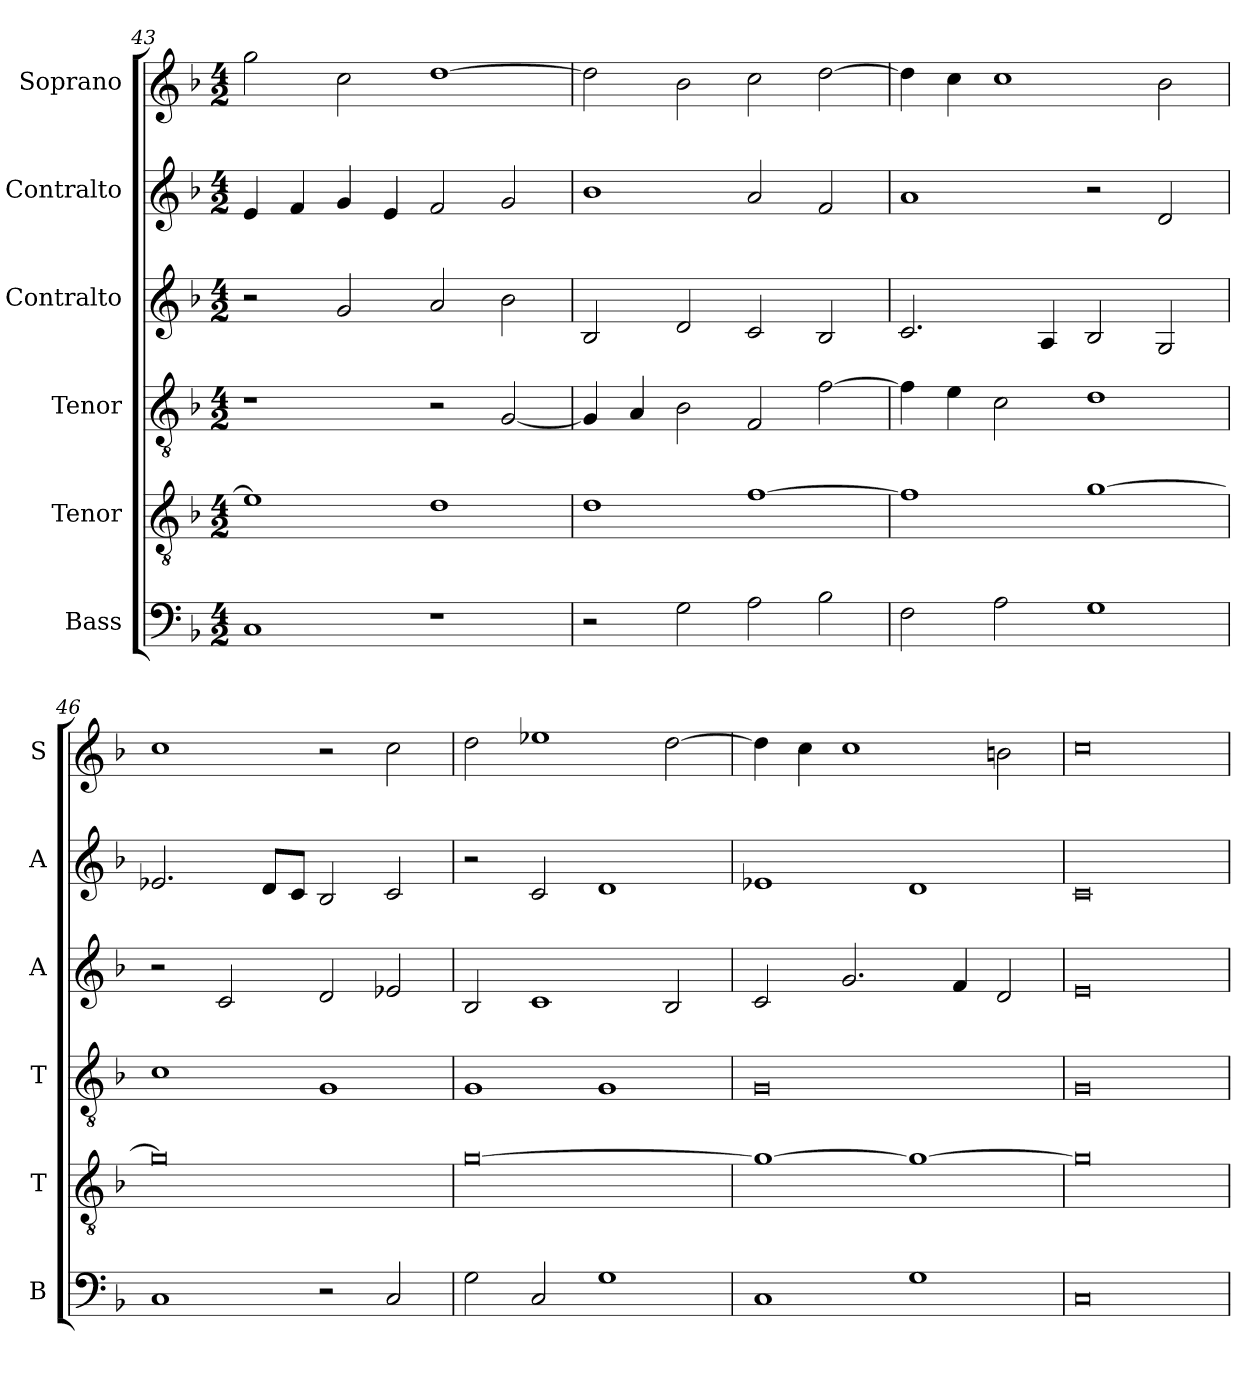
**kern	**kern	**kern	**kern	**kern	**kern
*part6	*part5	*part4	*part3	*part2	*part1
*staff6	*staff5	*staff4	*staff3	*staff2	*staff1
*I"Bass	*I"Tenor	*I"Tenor	*I"Contralto	*I"Contralto	*I"Soprano
*I'B	*I'T	*I'T	*I'A	*I'A	*I'S
*clefF4	*clefGv2	*clefGv2	*clefG2	*clefG2	*clefG2
*k[b-]	*k[b-]	*k[b-]	*k[b-]	*k[b-]	*k[b-]
*F:ion	*F:ion	*F:ion	*F:ion	*F:ion	*F:ion
*M4/2	*M4/2	*M4/2	*M4/2	*M4/2	*M4/2
=43	=43	=43	=43	=43	=43
1C	1e]	1r	2r	4e	2gg
.	.	.	.	4f	.
.	.	.	2g	4g	2cc
.	.	.	.	4e	.
1r	1d	2r	2a	2f	[1dd
.	.	[2G	2b-	2g	.
=44	=44	=44	=44	=44	=44
2r	1d	4G]	2B-	1b-	2dd]
.	.	4A	.	.	.
2G	.	2B-	2d	.	2b-
2A	[1f	2F	2c	2a	2cc
2B-	.	[2f	2B-	2f	[2dd
=45	=45	=45	=45	=45	=45
2F	1f]	4f]	2.c	1a	4dd]
.	.	4e	.	.	4cc
2A	.	2c	.	.	1cc
.	.	.	4A	.	.
1G	[1g	1d	2B-	2r	.
.	.	.	2G	2d	2b-
=46	=46	=46	=46	=46	=46
1C	0g]	1c	2r	2.e-X	1cc
.	.	.	2c	.	.
.	.	.	.	8d/L	.
.	.	.	.	8c/J	.
2r	.	1G	2d	2B-	2r
2C	.	.	2e-X	2c	2cc
=47	=47	=47	=47	=47	=47
2G	[0g	1G	2B-	2r	2dd
2C	.	.	1c	2c	1ee-X
1G	.	1G	.	1d	.
.	.	.	2B-	.	[2dd
=48	=48	=48	=48	=48	=48
1C	1g_	0G	2c	1e-X	4dd]
.	.	.	.	.	4cc
.	.	.	2.g	.	1cc
1G	1g_	.	.	1d	.
.	.	.	4f	.	.
.	.	.	2d	.	2bn
=49	=49	=49	=49	=49	=49
0C	0g]	0G	0e	0c	0cc
=	=	=	=	=	=
*-	*-	*-	*-	*-	*-
